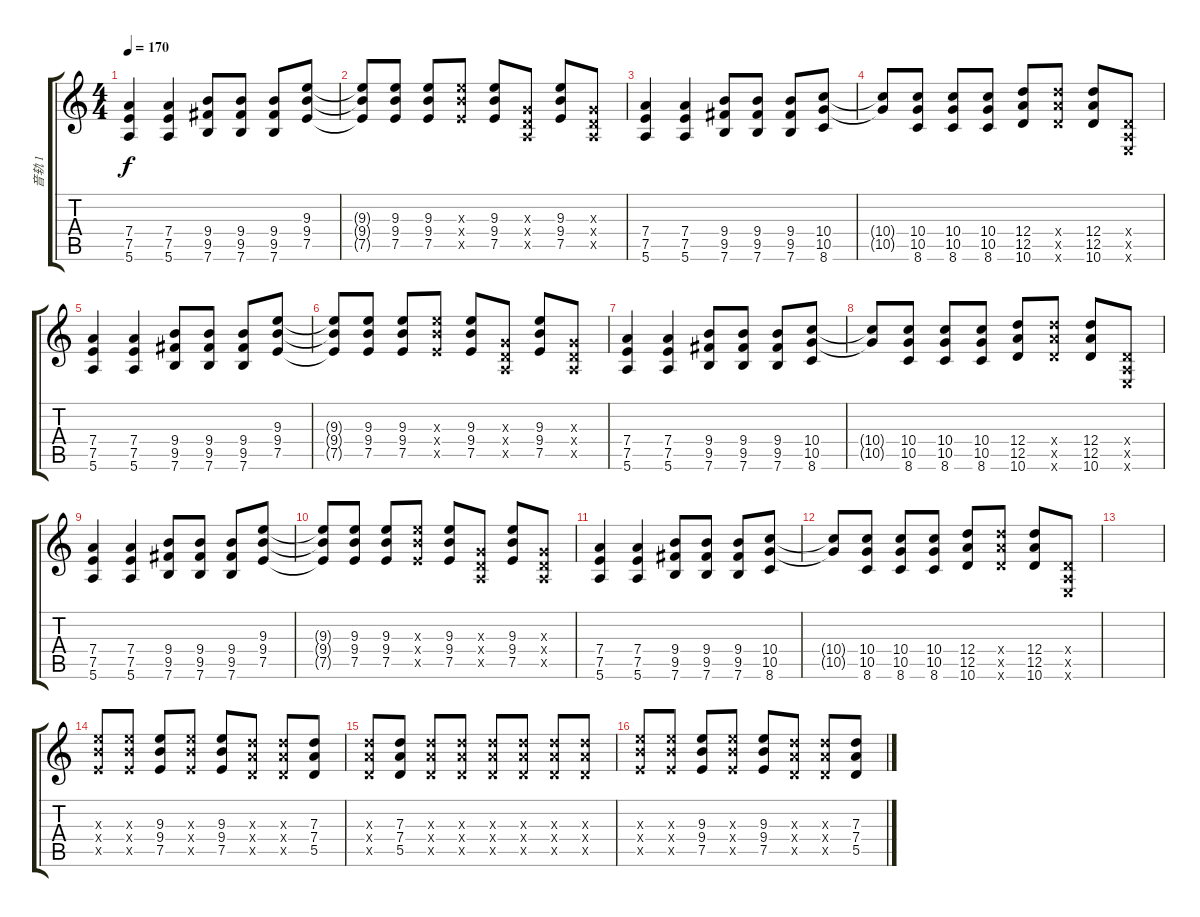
\track ("音轨 1" "音轨 1") {instrument overdrivenguitar}
\staff {score tabs}
\tuning (E4 B3 G3 D3 A2 E2) {hide}
\ts (4 4)
\tempo 170
\clef g2
\ks c
(7.4 7.5 5.6).4{dy f} (7.4 7.5 5.6).4 (9.4 9.5 7.6).8 (9.4 9.5 7.6).8 (9.4 9.5 7.6).8 (9.3 9.4 7.5).8 |
(9.3{t} 9.4{t} 7.5{t}).8 (9.3 9.4 7.5).8 (9.3 9.4 7.5).8 (9.3{x} 9.4{x} 7.5{x}).8 (9.3 9.4 7.5).8 (0.3{x} 0.4{x} 0.5{x}).8 (9.3 9.4 7.5).8 (0.3{x} 0.4{x} 0.5{x}).8 |
(7.4 7.5 5.6).4 (7.4 7.5 5.6).4 (9.4 9.5 7.6).8 (9.4 9.5 7.6).8 (9.4 9.5 7.6).8 (10.4 10.5 8.6).8 |
(10.4{t} 10.5{t}).8 (10.4 10.5 8.6).8 (10.4 10.5 8.6).8 (10.4 10.5 8.6).8 (12.4 12.5 10.6).8 (12.4{x} 12.5{x} 10.6{x}).8 (12.4 12.5 10.6).8 (0.4{x} 0.5{x} 0.6{x}).8 |
(7.4 7.5 5.6).4 (7.4 7.5 5.6).4 (9.4 9.5 7.6).8 (9.4 9.5 7.6).8 (9.4 9.5 7.6).8 (9.3 9.4 7.5).8 |
(9.3{t} 9.4{t} 7.5{t}).8 (9.3 9.4 7.5).8 (9.3 9.4 7.5).8 (9.3{x} 9.4{x} 7.5{x}).8 (9.3 9.4 7.5).8 (0.3{x} 0.4{x} 0.5{x}).8 (9.3 9.4 7.5).8 (0.3{x} 0.4{x} 0.5{x}).8 |
(7.4 7.5 5.6).4 (7.4 7.5 5.6).4 (9.4 9.5 7.6).8 (9.4 9.5 7.6).8 (9.4 9.5 7.6).8 (10.4 10.5 8.6).8 |
(10.4{t} 10.5{t}).8 (10.4 10.5 8.6).8 (10.4 10.5 8.6).8 (10.4 10.5 8.6).8 (12.4 12.5 10.6).8 (12.4{x} 12.5{x} 10.6{x}).8 (12.4 12.5 10.6).8 (0.4{x} 0.5{x} 0.6{x}).8 |
(7.4 7.5 5.6).4 (7.4 7.5 5.6).4 (9.4 9.5 7.6).8 (9.4 9.5 7.6).8 (9.4 9.5 7.6).8 (9.3 9.4 7.5).8 |
(9.3{t} 9.4{t} 7.5{t}).8 (9.3 9.4 7.5).8 (9.3 9.4 7.5).8 (9.3{x} 9.4{x} 7.5{x}).8 (9.3 9.4 7.5).8 (0.3{x} 0.4{x} 0.5{x}).8 (9.3 9.4 7.5).8 (0.3{x} 0.4{x} 0.5{x}).8 |
(7.4 7.5 5.6).4 (7.4 7.5 5.6).4 (9.4 9.5 7.6).8 (9.4 9.5 7.6).8 (9.4 9.5 7.6).8 (10.4 10.5 8.6).8 |
(10.4{t} 10.5{t}).8 (10.4 10.5 8.6).8 (10.4 10.5 8.6).8 (10.4 10.5 8.6).8 (12.4 12.5 10.6).8 (12.4{x} 12.5{x} 10.6{x}).8 (12.4 12.5 10.6).8 (0.4{x} 0.5{x} 0.6{x}).8 |
|
(9.3{x} 9.4{x} 7.5{x}).8 (9.3{x} 9.4{x} 7.5{x}).8 (9.3 9.4 7.5).8 (9.3{x} 9.4{x} 7.5{x}).8 (9.3 9.4 7.5).8 (7.3{x} 7.4{x} 5.5{x}).8 (7.3{x} 7.4{x} 5.5{x}).8 (7.3 7.4 5.5).8 |
(7.3{x} 7.4{x} 5.5{x}).8 (7.3 7.4 5.5).8 (7.3{x} 7.4{x} 5.5{x}).8 (7.3{x} 7.4{x} 5.5{x}).8 (7.3{x} 7.4{x} 5.5{x}).8 (7.3{x} 7.4{x} 5.5{x}).8 (7.3{x} 7.4{x} 5.5{x}).8 (7.3{x} 7.4{x} 5.5{x}).8 |
(9.3{x} 9.4{x} 7.5{x}).8 (9.3{x} 9.4{x} 7.5{x}).8 (9.3 9.4 7.5).8 (9.3{x} 9.4{x} 7.5{x}).8 (9.3 9.4 7.5).8 (7.3{x} 7.4{x} 5.5{x}).8 (7.3{x} 7.4{x} 5.5{x}).8 (7.3 7.4 5.5).8
